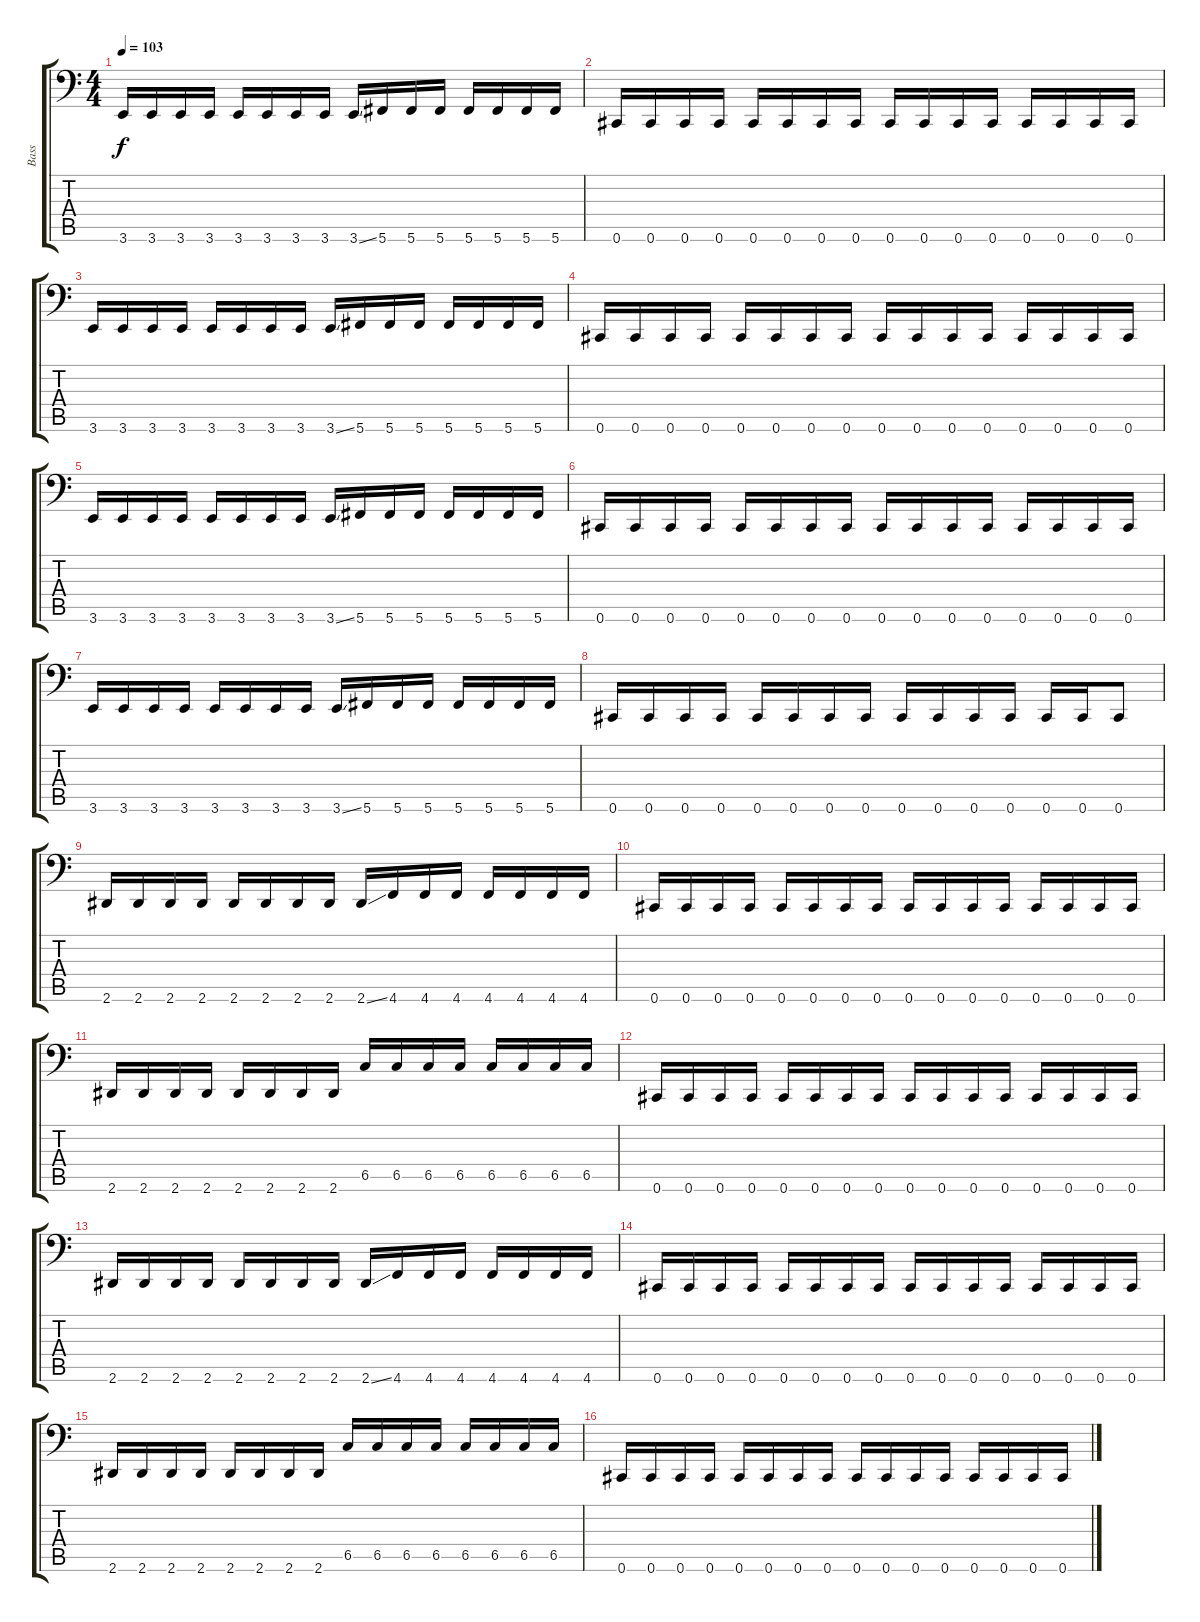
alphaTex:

\track ("Bass" "Bass") {instrument electricbasspick}
\staff {score tabs}
\tuning (Db3 Ab2 E2 B1 Gb1 Db1) {hide}
\ts (4 4)
\tempo 103
\clef f4
\ks c
3.6.16{dy f} 3.6.16 3.6.16 3.6.16 3.6.16 3.6.16 3.6.16 3.6.16 3.6{ss}.16 5.6.16 5.6.16 5.6.16 5.6.16 5.6.16 5.6.16 5.6.16 |
0.6.16 0.6.16 0.6.16 0.6.16 0.6.16 0.6.16 0.6.16 0.6.16 0.6.16 0.6.16 0.6.16 0.6.16 0.6.16 0.6.16 0.6.16 0.6.16 |
3.6.16 3.6.16 3.6.16 3.6.16 3.6.16 3.6.16 3.6.16 3.6.16 3.6{ss}.16 5.6.16 5.6.16 5.6.16 5.6.16 5.6.16 5.6.16 5.6.16 |
0.6.16 0.6.16 0.6.16 0.6.16 0.6.16 0.6.16 0.6.16 0.6.16 0.6.16 0.6.16 0.6.16 0.6.16 0.6.16 0.6.16 0.6.16 0.6.16 |
3.6.16 3.6.16 3.6.16 3.6.16 3.6.16 3.6.16 3.6.16 3.6.16 3.6{ss}.16 5.6.16 5.6.16 5.6.16 5.6.16 5.6.16 5.6.16 5.6.16 |
0.6.16 0.6.16 0.6.16 0.6.16 0.6.16 0.6.16 0.6.16 0.6.16 0.6.16 0.6.16 0.6.16 0.6.16 0.6.16 0.6.16 0.6.16 0.6.16 |
3.6.16 3.6.16 3.6.16 3.6.16 3.6.16 3.6.16 3.6.16 3.6.16 3.6{ss}.16 5.6.16 5.6.16 5.6.16 5.6.16 5.6.16 5.6.16 5.6.16 |
0.6.16 0.6.16 0.6.16 0.6.16 0.6.16 0.6.16 0.6.16 0.6.16 0.6.16 0.6.16 0.6.16 0.6.16 0.6.16 0.6.16 0.6.8 |
2.6.16 2.6.16 2.6.16 2.6.16 2.6.16 2.6.16 2.6.16 2.6.16 2.6{ss}.16 4.6.16 4.6.16 4.6.16 4.6.16 4.6.16 4.6.16 4.6.16 |
0.6.16 0.6.16 0.6.16 0.6.16 0.6.16 0.6.16 0.6.16 0.6.16 0.6.16 0.6.16 0.6.16 0.6.16 0.6.16 0.6.16 0.6.16 0.6.16 |
2.6.16 2.6.16 2.6.16 2.6.16 2.6.16 2.6.16 2.6.16 2.6.16 6.5.16 6.5.16 6.5.16 6.5.16 6.5.16 6.5.16 6.5.16 6.5.16 |
0.6.16 0.6.16 0.6.16 0.6.16 0.6.16 0.6.16 0.6.16 0.6.16 0.6.16 0.6.16 0.6.16 0.6.16 0.6.16 0.6.16 0.6.16 0.6.16 |
2.6.16 2.6.16 2.6.16 2.6.16 2.6.16 2.6.16 2.6.16 2.6.16 2.6{ss}.16 4.6.16 4.6.16 4.6.16 4.6.16 4.6.16 4.6.16 4.6.16 |
0.6.16 0.6.16 0.6.16 0.6.16 0.6.16 0.6.16 0.6.16 0.6.16 0.6.16 0.6.16 0.6.16 0.6.16 0.6.16 0.6.16 0.6.16 0.6.16 |
2.6.16 2.6.16 2.6.16 2.6.16 2.6.16 2.6.16 2.6.16 2.6.16 6.5.16 6.5.16 6.5.16 6.5.16 6.5.16 6.5.16 6.5.16 6.5.16 |
0.6.16 0.6.16 0.6.16 0.6.16 0.6.16 0.6.16 0.6.16 0.6.16 0.6.16 0.6.16 0.6.16 0.6.16 0.6.16 0.6.16 0.6.16 0.6.16
